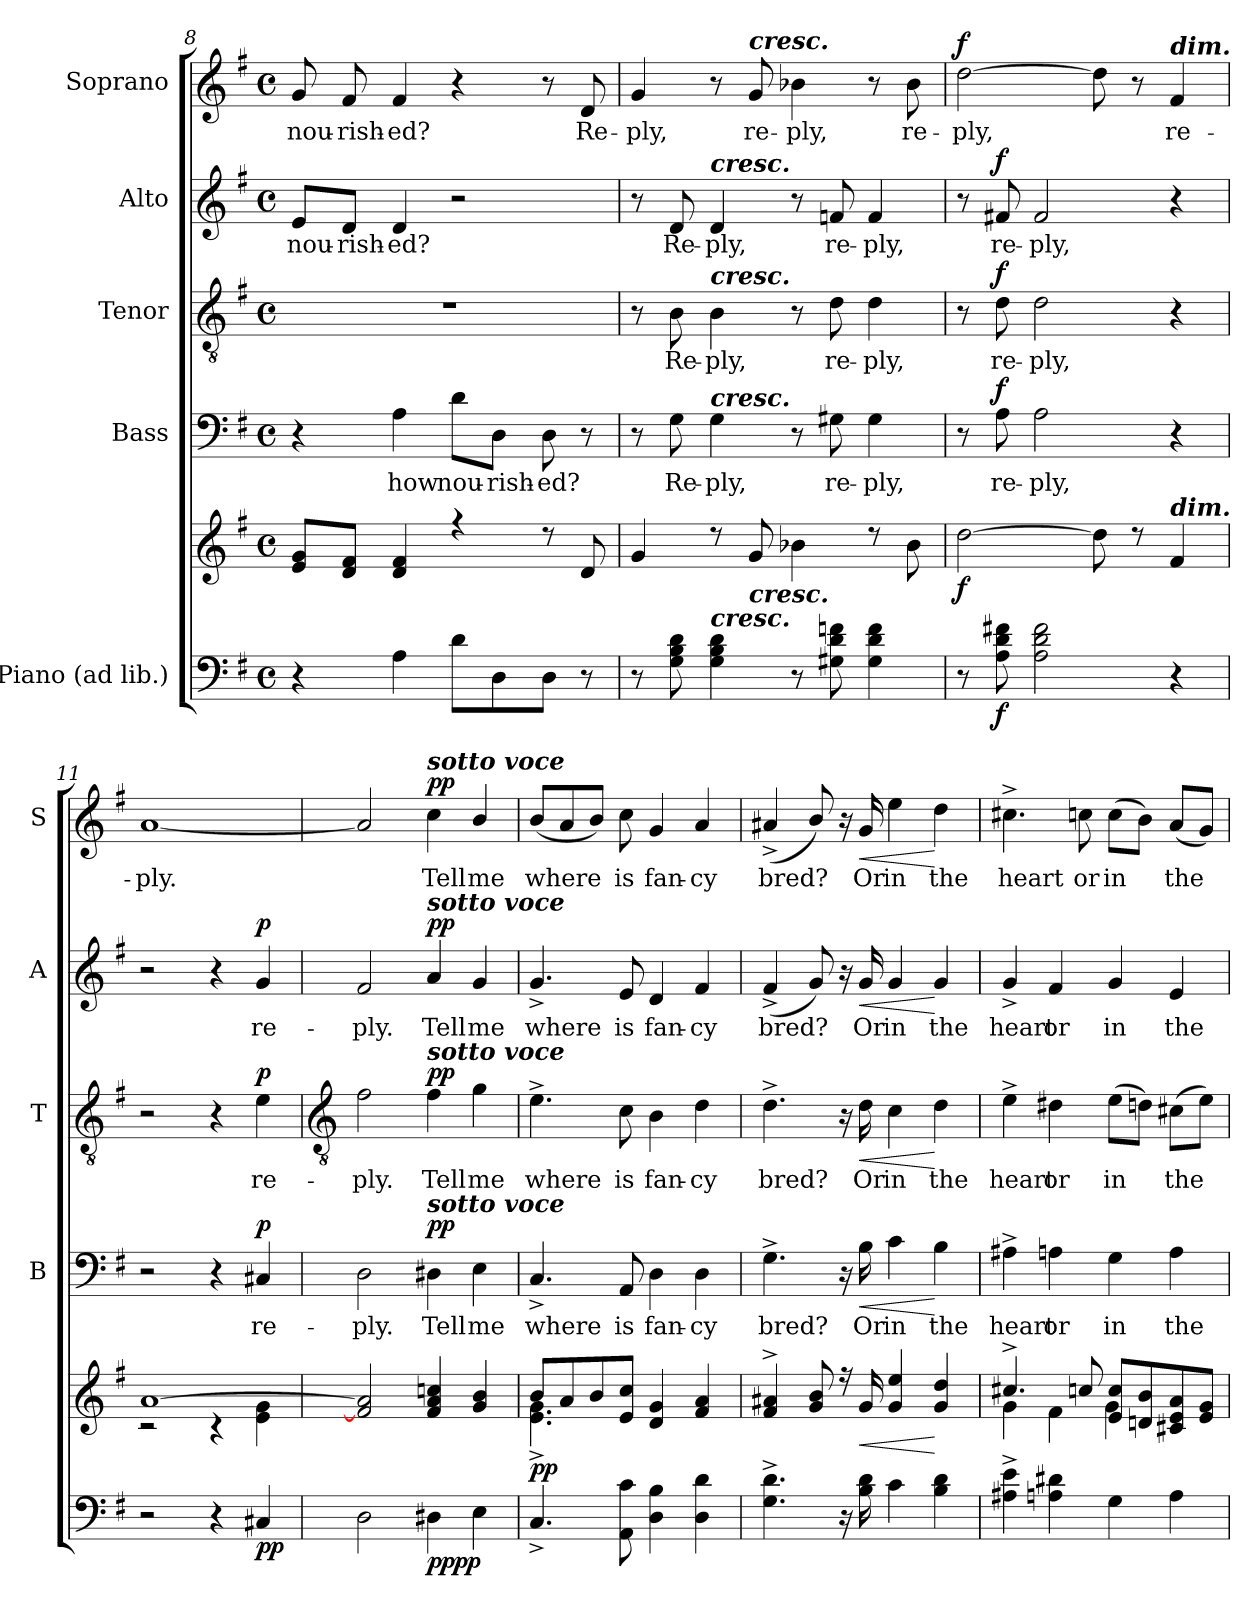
**kern	**kern	**dynam	**kern	**text	**dynam	**kern	**text	**dynam	**kern	**text	**dynam	**kern	**text	**dynam
*part5	*part5	*part5	*part4	*part4	*part4	*part3	*part3	*part3	*part2	*part2	*part2	*part1	*part1	*part1
*staff6	*staff5	*staff5/6	*staff4	*staff4	*staff4	*staff3	*staff3	*staff3	*staff2	*staff2	*staff2	*staff1	*staff1	*staff1
*I"Piano (ad lib.)	*	*	*I"Bass	*	*	*I"Tenor	*	*	*I"Alto	*	*	*I"Soprano	*	*
*	*	*	*I'B	*	*	*I'T	*	*	*I'A	*	*	*I'S	*	*
!!LO:LB:g=z
*clefF4	*clefG2	*	*clefF4	*	*	*clefGv2	*	*	*clefG2	*	*	*clefG2	*	*
*k[f#]	*k[f#]	*	*k[f#]	*	*	*k[f#]	*	*	*k[f#]	*	*	*k[f#]	*	*
*G:	*G:	*	*G:	*	*	*G:	*	*	*G:	*	*	*G:	*	*
*M4/4	*M4/4	*	*M4/4	*	*	*M4/4	*	*	*M4/4	*	*	*M4/4	*	*
*met(c)	*met(c)	*	*met(c)	*	*	*met(c)	*	*	*met(c)	*	*	*met(c)	*	*
=8	=8	=8	=8	=8	=8	=8	=8	=8	=8	=8	=8	=8	=8	=8
*	*^	*	*	*	*	*	*	*	*	*	*	*	*	*
!	!	!	!	!	!	!	!	!	!	!	!LO:LY:b	!	!	!LO:LY:b	!
4r	8e/ 8g/L	1ryy	.	4r	.	.	1r	.	.	8e/L	nou-	.	8g	nou-	.
!	!	!	!	!	!	!	!	!	!	!	!LO:LY:b	!	!	!LO:LY:b	!
.	8d/ 8f#/J	.	.	.	.	.	.	.	.	8d/J	-rish-	.	8f#	-rish-	.
!	!	!	!	!	!LO:LY:b	!	!	!	!	!	!LO:LY:b	!	!	!LO:LY:b	!
4A	4d/ 4f#/	.	.	4A	how	.	.	.	.	4d	-ed?	.	4f#	-ed?	.
!	!	!	!	!	!LO:LY:b	!	!	!	!	!	!	!	!	!	!
8dL	4r	.	.	8d\L	nou-	.	.	.	.	2r	.	.	4r	.	.
!	!	!	!	!	!LO:LY:b	!	!	!	!	!	!	!	!	!	!
8D	.	.	.	8D\J	-rish-	.	.	.	.	.	.	.	.	.	.
!	!	!	!	!	!LO:LY:b	!	!	!	!	!	!	!	!	!	!
8DJ	8r	.	.	8D	-ed?	.	.	.	.	.	.	.	8r	.	.
!	!	!	!	!	!	!	!	!	!	!	!	!	!	!LO:LY:b	!
8r	8d/	.	.	8r	.	.	.	.	.	.	.	.	8d	Re-	.
=9	=9	=9	=9	=9	=9	=9	=9	=9	=9	=9	=9	=9	=9	=9	=9
!	!	!	!	!	!	!	!	!	!	!	!	!	!	!LO:LY:b	!
8r	4g/	1ryy	.	8r	.	.	8r	.	.	8r	.	.	4g	-ply,	.
!	!	!	!	!	!LO:LY:b	!	!	!LO:LY:b	!	!	!LO:LY:b	!	!	!	!
8G 8B 8d	.	.	.	8G	Re-	.	8B	Re-	.	8d	Re-	.	.	.	.
!	!	!	!	!	!	!	!	!	!	!LO:TX:a:Bi:t=cresc.	!	!	!	!	!
!	!	!	!	!	!	!	!LO:TX:a:Bi:t=cresc.	!	!	!	!	!	!	!	!
!	!	!	!	!LO:TX:a:Bi:t=cresc.	!	!	!	!	!	!	!	!	!	!	!
!LO:TX:a:Bi:t=cresc.	!	!	!	!	!	!	!	!	!	!	!	!	!	!	!
!	!	!	!	!	!LO:LY:b	!	!	!LO:LY:b	!	!	!LO:LY:b	!	!	!	!
4G 4B 4d	8r	.	.	4G	-ply,	.	4B	-ply,	.	4d	-ply,	.	8r	.	.
!	!	!	!	!	!	!	!	!	!	!	!	!	!LO:TX:a:Bi:t=cresc.	!	!
!	!LO:TX:b:Bi:t=cresc.	!	!	!	!	!	!	!	!	!	!	!	!	!	!
!	!	!	!	!	!	!	!	!	!	!	!	!	!	!LO:LY:b	!
.	8g/	.	.	.	.	.	.	.	.	.	.	.	8g	re-	.
!	!	!	!	!	!	!	!	!	!	!	!	!	!	!LO:LY:b	!
8r	4b-X\	.	.	8r	.	.	8r	.	.	8r	.	.	4b-X	-ply,	.
!	!	!	!	!	!LO:LY:b	!	!	!LO:LY:b	!	!	!LO:LY:b	!	!	!	!
8G#X 8d 8fn	.	.	.	8G#X	re-	.	8d	re-	.	8fn	re-	.	.	.	.
!	!	!	!	!	!LO:LY:b	!	!	!LO:LY:b	!	!	!LO:LY:b	!	!	!	!
4G# 4d 4f	8r	.	.	4G#	-ply,	.	4d	-ply,	.	4f	-ply,	.	8r	.	.
!	!	!	!	!	!	!	!	!	!	!	!	!	!	!LO:LY:b	!
.	8b-\	.	.	.	.	.	.	.	.	.	.	.	8b-	re-	.
=10	=10	=10	=10	=10	=10	=10	=10	=10	=10	=10	=10	=10	=10	=10	=10
!	!	!	!LO:DY:b	!	!	!	!	!	!	!	!	!	!	!LO:LY:b	!LO:DY:b
8r	[2dd\	1ryy	f	8r	.	.	8r	.	.	8r	.	.	[2dd	ply,	f
!	!	!	!LO:DY:b=2	!	!LO:LY:b	!LO:DY:b	!	!LO:LY:b	!LO:DY:b	!	!LO:LY:b	!LO:DY:b	!	!	!
8A 8d 8f#X	.	.	f	8A	re-	f	8d	re-	f	8f#X	re-	f	.	.	.
!	!	!	!	!	!LO:LY:b	!	!	!LO:LY:b	!	!	!LO:LY:b	!	!	!	!
2A 2d 2f#	.	.	.	2A	ply,	.	2d	-ply,	.	2f#	-ply,	.	.	.	.
.	8dd\]	.	.	.	.	.	.	.	.	.	.	.	8dd]	.	.
.	8r	.	.	.	.	.	.	.	.	.	.	.	8r	.	.
!	!	!	!	!	!	!	!	!	!	!	!	!	!LO:TX:a:Bi:t=dim.	!	!
!	!LO:TX:a:Bi:t=dim.	!	!	!	!	!	!	!	!	!	!	!	!	!	!
!	!	!	!	!	!	!	!	!	!	!	!	!	!	!LO:LY:b	!
4r	4f#/	.	.	4r	.	.	4r	.	.	4r	.	.	4f#	re-	.
=11	=11	=11	=11	=11	=11	=11	=11	=11	=11	=11	=11	=11	=11	=11	=11
!	!	!	!	!	!	!	!	!	!	!	!	!	!	!LO:LY:b	!
2r	[1a/	2r	.	2r	.	.	2r	.	.	2r	.	.	[1a	-ply.	.
4r	.	4r	.	4r	.	.	4r	.	.	4r	.	.	.	.	.
!	!	!	!LO:DY:b=2	!	!LO:LY:b	!	!	!LO:LY:b	!	!	!LO:LY:b	!	!	!	!
!	!	!	!LO:DY:n=1:b	!	!	!LO:DY:b	!	!	!LO:DY:b	!	!	!LO:DY:b	!	!	!
4C#X	.	4e\ 4g\	p p	4C#X	re-	p	4e	re-	p	4g	re-	p	.	.	.
!!LO:LB:g=z
=12	=12	=12	=12	=12	=12	=12	=12	=12	=12	=12	=12	=12	=12	=12	=12
*	*	*	*	*	*	*	*clefGv2	*	*	*	*	*	*	*	*
!	!	!	!	!	!LO:LY:b	!	!	!LO:LY:b	!	!	!LO:LY:b	!	!	!	!
2D	2f#/] 2a/]	2ryy	.	2D	-ply.	.	2f#	-ply.	.	2f#	-ply.	.	2a]	.	.
!	!	!	!	!	!	!	!	!	!	!	!	!	!LO:TX:a:Bi:t=sotto voce	!	!
!	!	!	!	!	!	!	!	!	!	!LO:TX:a:Bi:t=sotto voce	!	!	!	!	!
!	!	!	!	!	!	!	!LO:TX:a:Bi:t=sotto voce	!	!	!	!	!	!	!	!
!	!	!	!	!LO:TX:a:Bi:t=sotto voce	!	!	!	!	!	!	!	!	!	!	!
!	!	!	!LO:DY:b=2	!	!LO:LY:b	!	!	!LO:LY:b	!	!	!LO:LY:b	!	!	!LO:LY:b	!
!	!	!	!LO:DY:n=1:b	!	!	!LO:DY:b	!	!	!LO:DY:b	!	!	!LO:DY:b	!	!	!LO:DY:b
4D#X\	4f#/ 4a/ 4ccn/	2ryy	pp pp	4D#X	Tell	pp	4f#	Tell	pp	4a	Tell	pp	4cc\	Tell	pp
!	!	!	!	!	!LO:LY:b	!	!	!LO:LY:b	!	!	!LO:LY:b	!	!	!LO:LY:b	!
4E	4g/ 4b/	.	.	4E	me	.	4g	me	.	4g	me	.	4b/	me	.
=13	=13	=13	=13	=13	=13	=13	=13	=13	=13	=13	=13	=13	=13	=13	=13
!	!	!	!LO:DY:b	!	!LO:LY:b	!	!	!LO:LY:b	!	!	!LO:LY:b	!	!	!LO:LY:b	!
4.C^	8b/L	4.e\^ 4.g\^	pp	4.C^	where	.	4.e^	where	.	4.g^	where	.	(<8bL	where	.
.	8a/	.	.	.	.	.	.	.	.	.	.	.	8a	.	.
.	8b/	.	.	.	.	.	.	.	.	.	.	.	8bJ)	.	.
!	!	!	!	!	!LO:LY:b	!	!	!LO:LY:b	!	!	!LO:LY:b	!	!	!LO:LY:b	!
8AA 8c	8e/ 8cc/J	8ryy	.	8AA	is	.	8c	is	.	8e	is	.	8cc	is	.
!	!	!	!	!	!LO:LY:b	!	!	!LO:LY:b	!	!	!LO:LY:b	!	!	!LO:LY:b	!
4D 4B	4d/ 4g/	2ryy	.	4D	fan-	.	4B	fan-	.	4d	fan-	.	4g	fan-	.
!	!	!	!	!	!LO:LY:b	!	!	!LO:LY:b	!	!	!LO:LY:b	!	!	!LO:LY:b	!
4D 4d	4f#/ 4a/	.	.	4D	-cy	.	4d	-cy	.	4f#	-cy	.	4a	-cy	.
=14	=14	=14	=14	=14	=14	=14	=14	=14	=14	=14	=14	=14	=14	=14	=14
!	!	!	!	!	!LO:LY:b	!	!	!LO:LY:b	!	!	!LO:LY:b	!	!	!LO:LY:b	!
4.G^ 4.d^	4f#/^ 4a#X/^	1ryy	.	4.G^	bred?	.	4.d^	bred?	.	(<4f#^	bred?	.	(<4a#X^	bred?	.
.	8g/ 8b/	.	.	.	.	.	.	.	.	8g)	.	.	8b/)	.	.
16r	16r	.	.	16r	.	.	16r	.	.	16r	.	.	16r	.	.
!	!	!	!LO:HP:b	!	!LO:LY:b	!LO:HP:b	!	!LO:LY:b	!LO:HP:b	!	!LO:LY:b	!LO:HP:b	!	!LO:LY:b	!LO:HP:b
16B 16d	16g/	.	<	16B	Or	<	16d	Or	<	16g	Or	<	16g	Or	<
!	!	!	!	!	!LO:LY:b	!	!	!LO:LY:b	!	!	!LO:LY:b	!	!	!LO:LY:b	!
4c	4g/ 4ee/	.	.	4c	in	.	4c	in	.	4g	in	.	4ee	in	.
!	!	!	!	!	!LO:LY:b	!	!	!LO:LY:b	!	!	!LO:LY:b	!	!	!LO:LY:b	!
4B 4d	4g/ 4dd/	.	[	4B	the	[	4d	the	[	4g	the	[	4dd	the	[
=15	=15	=15	=15	=15	=15	=15	=15	=15	=15	=15	=15	=15	=15	=15	=15
!	!	!	!	!	!LO:LY:b	!	!	!LO:LY:b	!	!	!LO:LY:b	!	!	!LO:LY:b	!
4A#X^ 4e^	4.cc#X^/	4g\	.	4A#X^	heart	.	4e^	heart	.	4g^	heart	.	4.cc#X^	heart	.
!	!	!	!	!	!LO:LY:b	!	!	!LO:LY:b	!	!	!LO:LY:b	!	!	!	!
4An 4d#X	.	4f#\	.	4An	or	.	4d#X	or	.	4f#	or	.	.	.	.
!	!	!	!	!	!	!	!	!	!	!	!	!	!	!LO:LY:b	!
.	8ccn/	.	.	.	.	.	.	.	.	.	.	.	8ccn	or	.
!	!	!	!	!	!LO:LY:b	!	!	!LO:LY:b	!	!	!LO:LY:b	!	!	!LO:LY:b	!
4G	8e/ 8cc/L	4g\	.	4G	in	.	(>8eL	in	.	4g	in	.	(>8ccL	in	.
.	8dn/ 8b/	.	.	.	.	.	8dnJ)	.	.	.	.	.	8bJ)	.	.
!	!	!	!	!	!LO:LY:b	!	!	!LO:LY:b	!	!	!LO:LY:b	!	!	!LO:LY:b	!
4A	8c#X/ 8e/ 8a/	4ryy	.	4A	the	.	(>8c#XL	the	.	4e	the	.	(<8aL	the	.
.	8e/ 8g/J	.	.	.	.	.	8eJ)	.	.	.	.	.	8gJ)	.	.
*	*v	*v	*	*	*	*	*	*	*	*	*	*	*	*	*
=	=	=	=	=	=	=	=	=	=	=	=	=	=	=
*-	*-	*-	*-	*-	*-	*-	*-	*-	*-	*-	*-	*-	*-	*-
